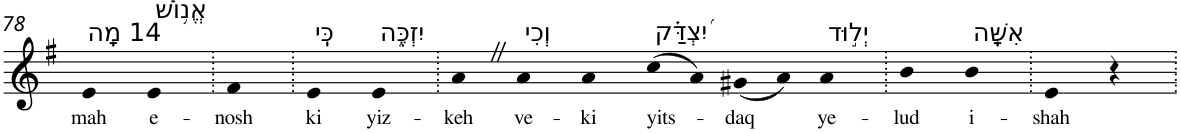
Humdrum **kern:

**kern	**text
*part1	*part1
*staff1	*staff1
*I"Piano	*
*I'Pno	*
!!LO:PB:g=z
*clefG2	*
*k[f#]	*
*G:	*
=78	=78
!LO:TX:a:t=14 מָֽה	!
!	!LO:LY:b
4e	mah
!LO:TX:a:t=אֱנ֥וֹשׁ	!
!	!LO:LY:b
4e	e-
=79.	=79.
!	!LO:LY:b
4f#	-nosh
=80.	=80.
!LO:TX:a:t=כִּֽי	!
!	!LO:LY:b
4e	ki
!LO:TX:a:t=יִזְכֶּ֑ה	!
!	!LO:LY:b
4e	yiz-
=81.	=81.
!	!LO:LY:b
4aZ	-keh
!LO:TX:a:t=וְכִי	!
!	!LO:LY:b
4a	ve-
!	!LO:LY:b
4a	-ki
!LO:TX:a:t=יִ֝צְדַּ֗ק	!
!	!LO:LY:b
(8cc	yits-
8a)	.
!	!LO:LY:b
(8g#X	-daq
8a)	.
!LO:TX:a:t=יְל֣וּד	!
!	!LO:LY:b
4a	ye-
=82.	=82.
!	!LO:LY:b
4b	-lud
!LO:TX:a:t=אִשָּֽׁה	!
!	!LO:LY:b
4b	i-
=83.	=83.
!	!LO:LY:b
4e	-shah
4r	.
=.	=.
*-	*-
